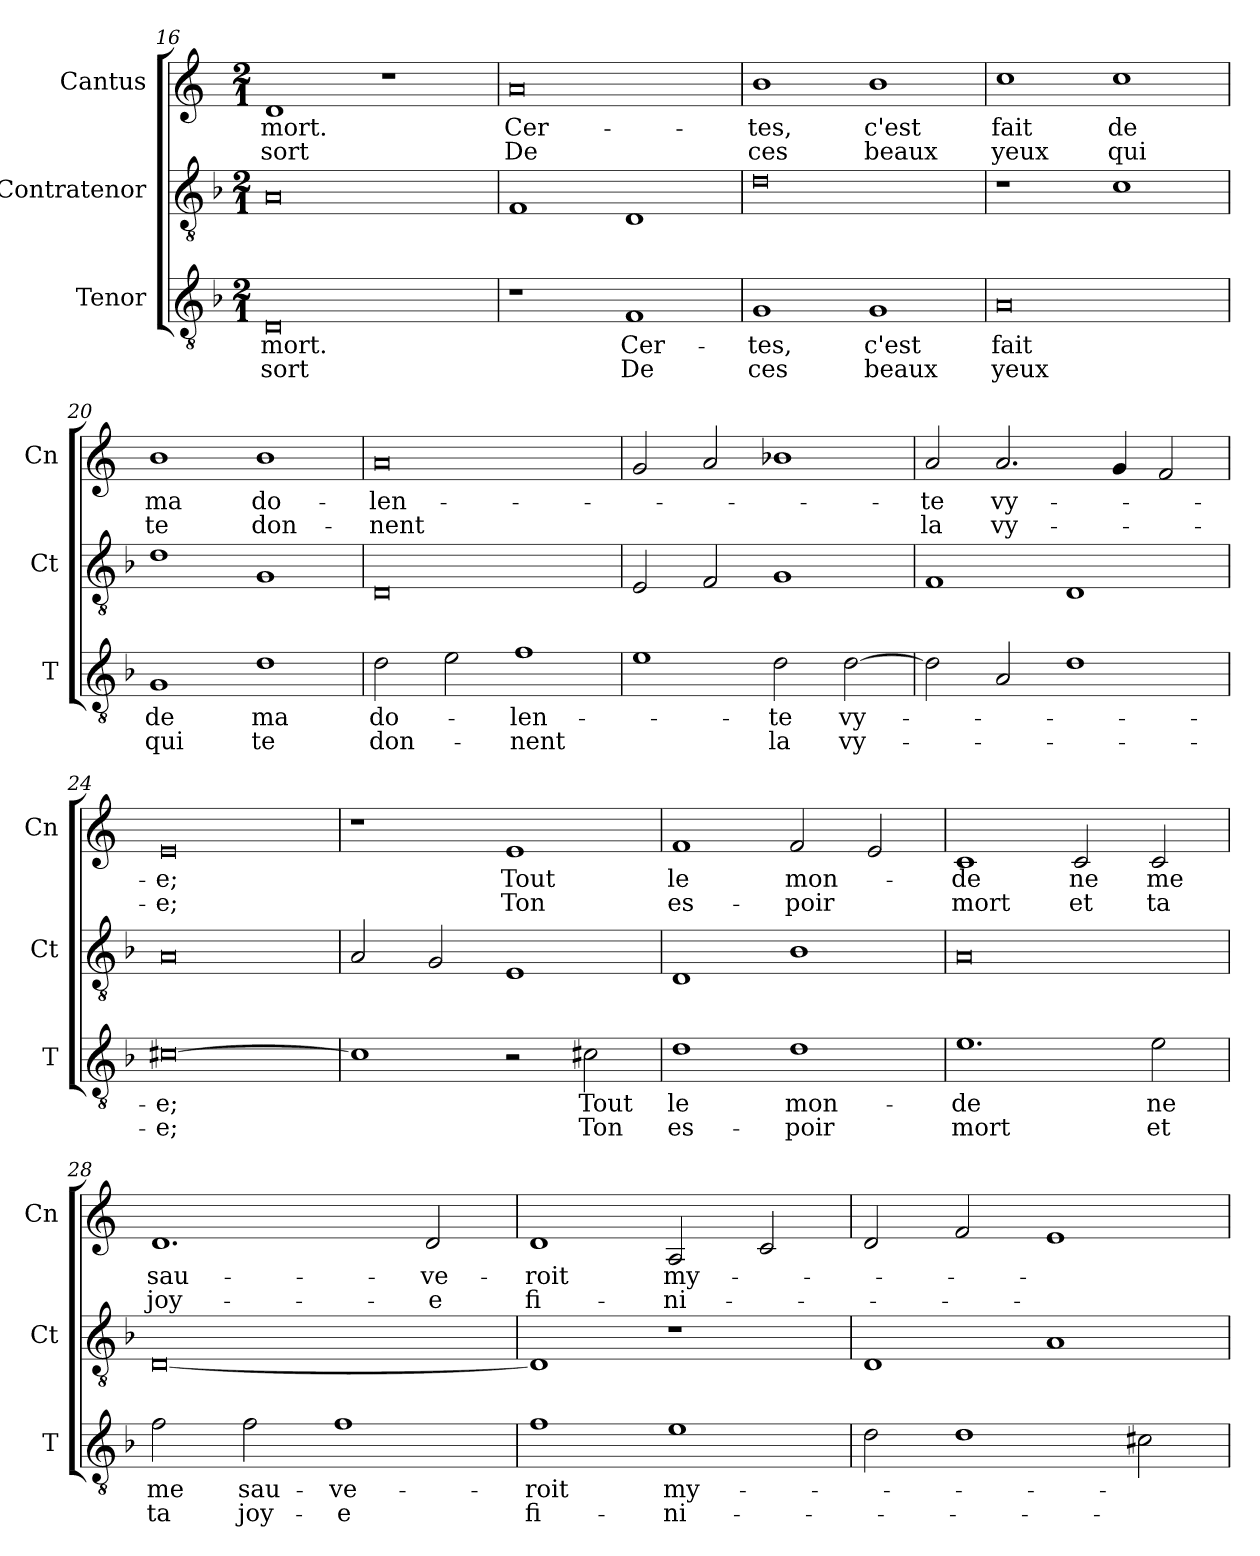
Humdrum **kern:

**kern	**text	**text	**kern	**kern	**text	**text
*part3	*part3	*part3	*part2	*part1	*part1	*part1
*staff3	*staff3	*staff3	*staff2	*staff1	*staff1	*staff1
*I"Tenor	*	*	*I"Contratenor	*I"Cantus	*	*
*I'T	*	*	*I'Ct	*I'Cn	*	*
*clefGv2	*	*	*clefGv2	*clefG2	*	*
*k[b-]	*	*	*k[b-]	*k[]	*	*
*M2/1	*	*	*M2/1	*M2/1	*	*
=16	=16	=16	=16	=16	=16	=16
0D	mort.	sort	0A	1d	mort.	sort
.	.	.	.	1r	.	.
=17	=17	=17	=17	=17	=17	=17
1r	.	.	1F	0a	Cer-	De
1F	Cer-	De	1D	.	.	.
=18	=18	=18	=18	=18	=18	=18
1G	-tes,	ces	0d	1b	-tes,	ces
1G	c'est	beaux	.	1b	c'est	beaux
=19	=19	=19	=19	=19	=19	=19
0A	fait	yeux	1r	1cc	fait	yeux
.	.	.	1c	1cc	de	qui
=20	=20	=20	=20	=20	=20	=20
1G	de	qui	1d	1b	ma	te
1d	ma	te	1G	1b	do-	don-
=21	=21	=21	=21	=21	=21	=21
2d\	do-	don-	0D	0a	-len-	-nent
2e\	.	.	.	.	.	.
1f	-len-	-nent	.	.	.	.
=22	=22	=22	=22	=22	=22	=22
1e	.	.	2E/	2g/	.	.
.	.	.	2F/	2a/	.	.
2d\	-te	la	1G	1b-X	.	.
[2d\	vy-	vy-	.	.	.	.
=23	=23	=23	=23	=23	=23	=23
2d\]	.	.	1F	2a/	-te	la
2A/	.	.	.	2.a/	vy-	vy-
1d	.	.	1D	.	.	.
.	.	.	.	4g/	.	.
.	.	.	.	2f/	.	.
=24	=24	=24	=24	=24	=24	=24
[0c#X	-e;	-e;	0A	0e	-e;	-e;
=25	=25	=25	=25	=25	=25	=25
1c#]	.	.	2A/	1r	.	.
.	.	.	2G/	.	.	.
2r	.	.	1E	1e	Tout	Ton
2c#X\	Tout	Ton	.	.	.	.
=26	=26	=26	=26	=26	=26	=26
1d	le	es-	1D	1f	le	es-
1d	mon-	-poir	1B-	2f/	mon-	-poir
.	.	.	.	2e/	.	.
=27	=27	=27	=27	=27	=27	=27
1.e	-de	mort	0A	1c	-de	mort
.	.	.	.	2c/	ne	et
2e\	ne	et	.	2c/	me	ta
=28	=28	=28	=28	=28	=28	=28
2f\	me	ta	[0D	1.d	sau-	joy-
2f\	sau-	joy-	.	.	.	.
1f	-ve-	-e	.	.	.	.
.	.	.	.	2d/	-ve-	-e
=29	=29	=29	=29	=29	=29	=29
1f	-roit	fi-	1D]	1d	-roit	fi-
1e	my-	-ni-	1r	2A/	my-	-ni-
.	.	.	.	2c/	.	.
=30	=30	=30	=30	=30	=30	=30
2d\	.	.	1D	2d/	.	.
1d	.	.	.	2f/	.	.
.	.	.	1A	1e	.	.
2c#X\	.	.	.	.	.	.
=	=	=	=	=	=	=
*-	*-	*-	*-	*-	*-	*-
